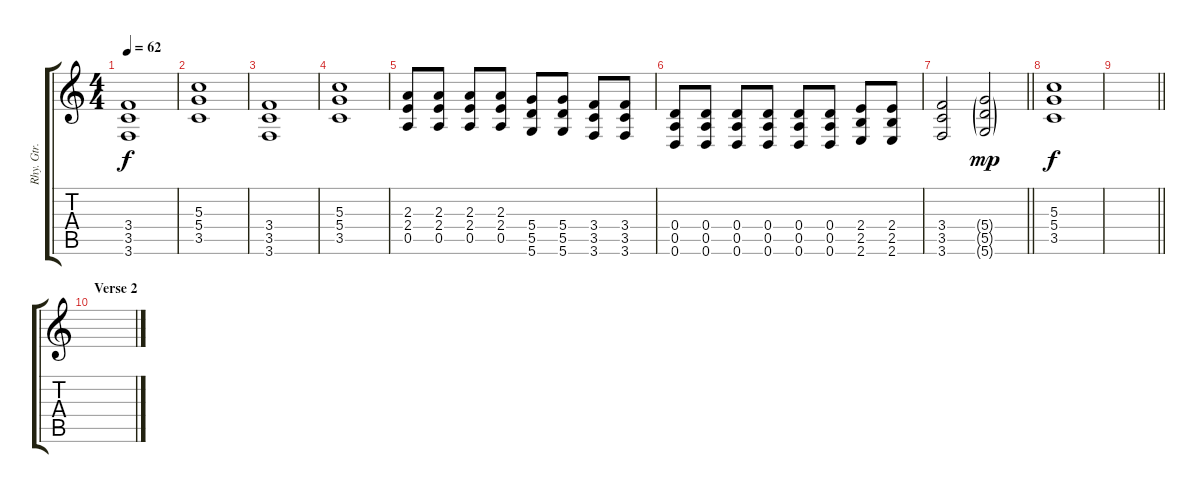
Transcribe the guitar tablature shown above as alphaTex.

\track ("Rhy. Gtr. 2" "Rhy. Gtr. ") {instrument overdrivenguitar}
\staff {score tabs}
\tuning (E4 B3 G3 D3 A2 D2) {hide}
\ts (4 4)
\tempo 62
\clef g2
\ks c
(3.4 3.5 3.6).1{dy f} |
(5.3 5.4 3.5).1 |
(3.4 3.5 3.6).1 |
(5.3 5.4 3.5).1 |
(2.3 2.4 0.5).8 (2.3 2.4 0.5).8 (2.3 2.4 0.5).8 (2.3 2.4 0.5).8 (5.4 5.5 5.6).8 (5.4 5.5 5.6).8 (3.4 3.5 3.6).8 (3.4 3.5 3.6).8 |
(0.4 0.5 0.6).8 (0.4 0.5 0.6).8 (0.4 0.5 0.6).8 (0.4 0.5 0.6).8 (0.4 0.5 0.6).8 (0.4 0.5 0.6).8 (2.4 2.5 2.6).8 (2.4 2.5 2.6).8 |
\barLineRight lightlight
(3.4 3.5 3.6).2 (5.4{g} 5.5{g} 5.6{g}).2{dy mp} |
\section ("" "")
(5.3 5.4 3.5).1{dy f volume 0} |
\barLineRight lightlight
|
\section ("" "Verse 2")
